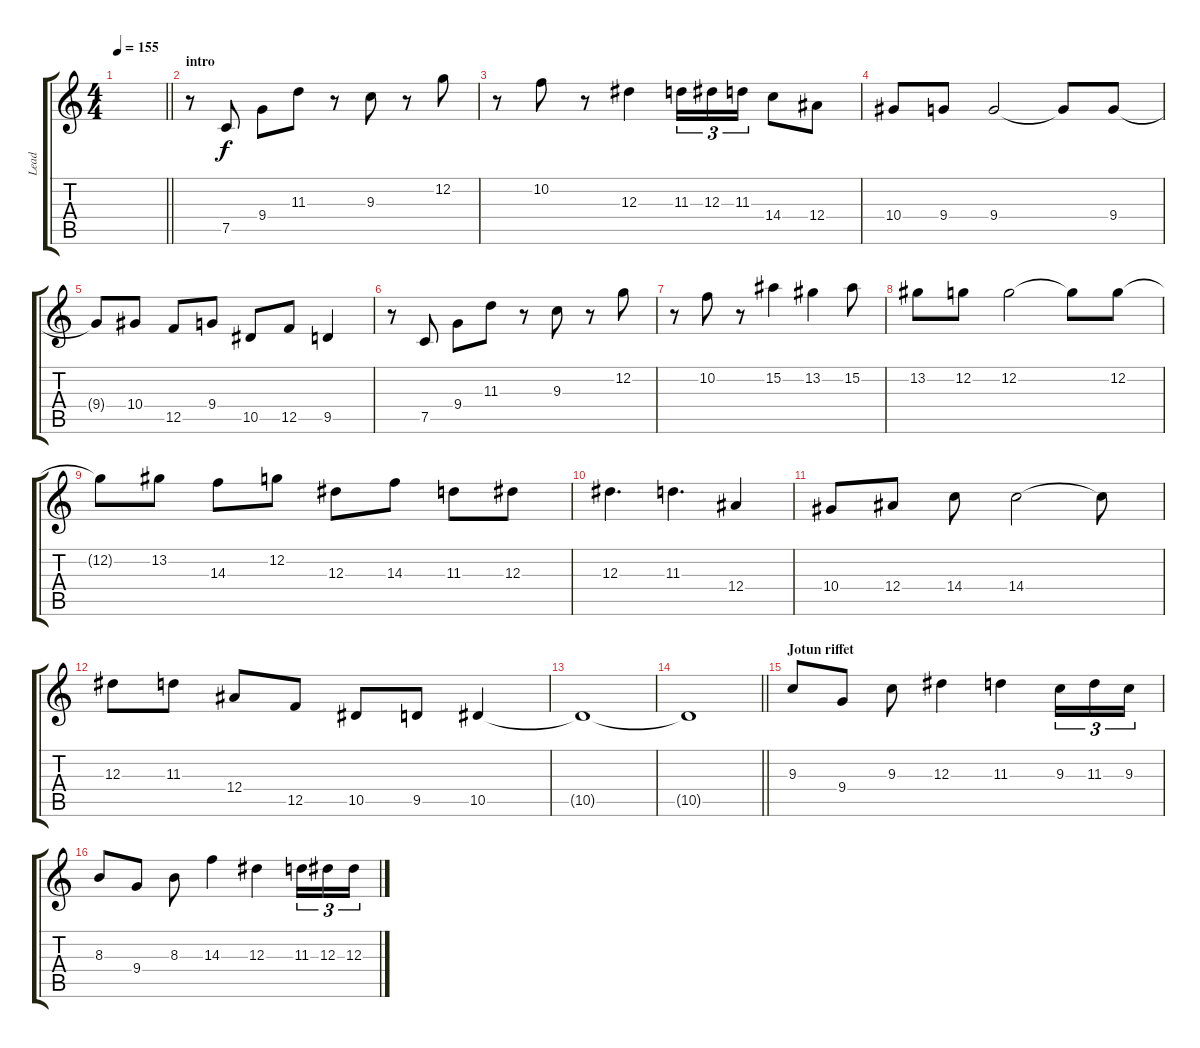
\track ("Lead" "Lead") {instrument distortionguitar}
\staff {score tabs}
\tuning (C4 G3 Eb3 Bb2 F2 C2) {hide}
\ts (4 4)
\tempo 155
\clef g2
\barLineRight lightlight
\ks c
|
\section ("" "intro")
r.8 7.5.8 9.4.8 11.3.8 r.8 9.3.8 r.8 12.2.8 |
r.8 10.2.8 r.8 12.3.4 11.3.16{tu (3 2)} 12.3.16{tu (3 2)} 11.3.16{tu (3 2)} 14.4.8 12.4.8 |
10.4.8 9.4.8 9.4.2 9.4{t}.8 9.4.8 |
9.4{t}.8 10.4.8 12.5.8 9.4.8 10.5.8 12.5.8 9.5.4 |
r.8 7.5.8 9.4.8 11.3.8 r.8 9.3.8 r.8 12.2.8 |
r.8 10.2.8 r.8 15.2.4 13.2.4 15.2.8 |
13.2.8 12.2.8 12.2.2 12.2{t}.8 12.2.8 |
12.2{t}.8 13.2.8 14.3.8 12.2.8 12.3.8 14.3.8 11.3.8 12.3.8 |
12.3.4{d} 11.3.4{d} 12.4.4 |
10.4.8 12.4.8 14.4.8 14.4.2 14.4{t}.8 |
12.3.8 11.3.8 12.4.8 12.5.8 10.5.8 9.5.8 10.5.4 |
10.5{t}.1 |
\barLineRight lightlight
10.5{t}.1 |
\section ("" "Jotun riffet")
9.3.8 9.4.8 9.3.8 12.3.4 11.3.4 9.3.16{tu (3 2)} 11.3.16{tu (3 2)} 9.3.16{tu (3 2)} |
8.3.8 9.4.8 8.3.8 14.3.4 12.3.4 11.3.16{tu (3 2)} 12.3.16{tu (3 2)} 12.3.16{tu (3 2)}
